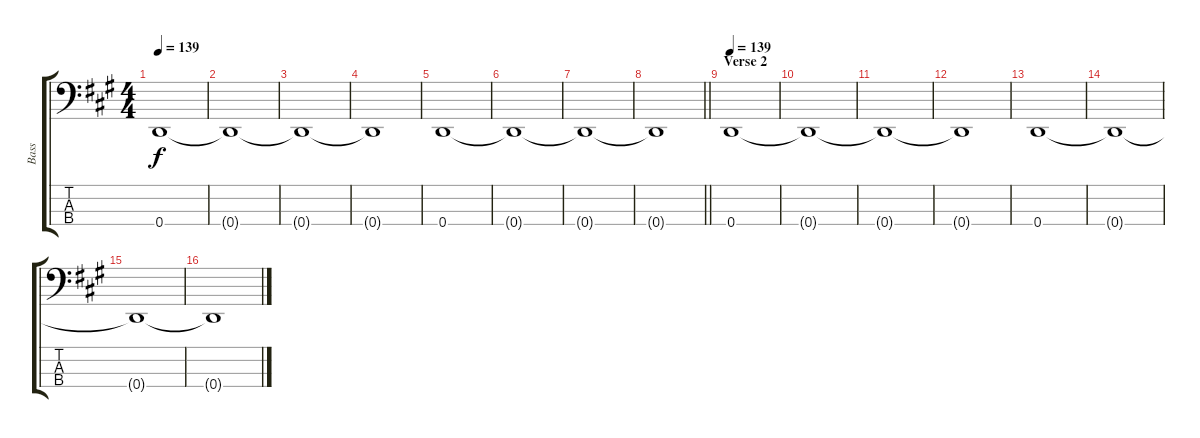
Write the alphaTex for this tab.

\track ("Bass" "Bass") {instrument electricbassfinger}
\staff {score tabs}
\tuning (G2 D2 A1 D1) {hide}
\ts (4 4)
\tempo 139
\clef f4
\ks a
0.4.1{dy f} |
0.4{t}.1 |
0.4{t}.1 |
0.4{t}.1 |
0.4.1 |
0.4{t}.1 |
0.4{t}.1 |
\barLineRight lightlight
0.4{t}.1 |
\section ("" "Verse 2")
\tempo 139
0.4.1 |
0.4{t}.1 |
0.4{t}.1 |
0.4{t}.1 |
0.4.1 |
0.4{t}.1 |
0.4{t}.1 |
0.4{t}.1
